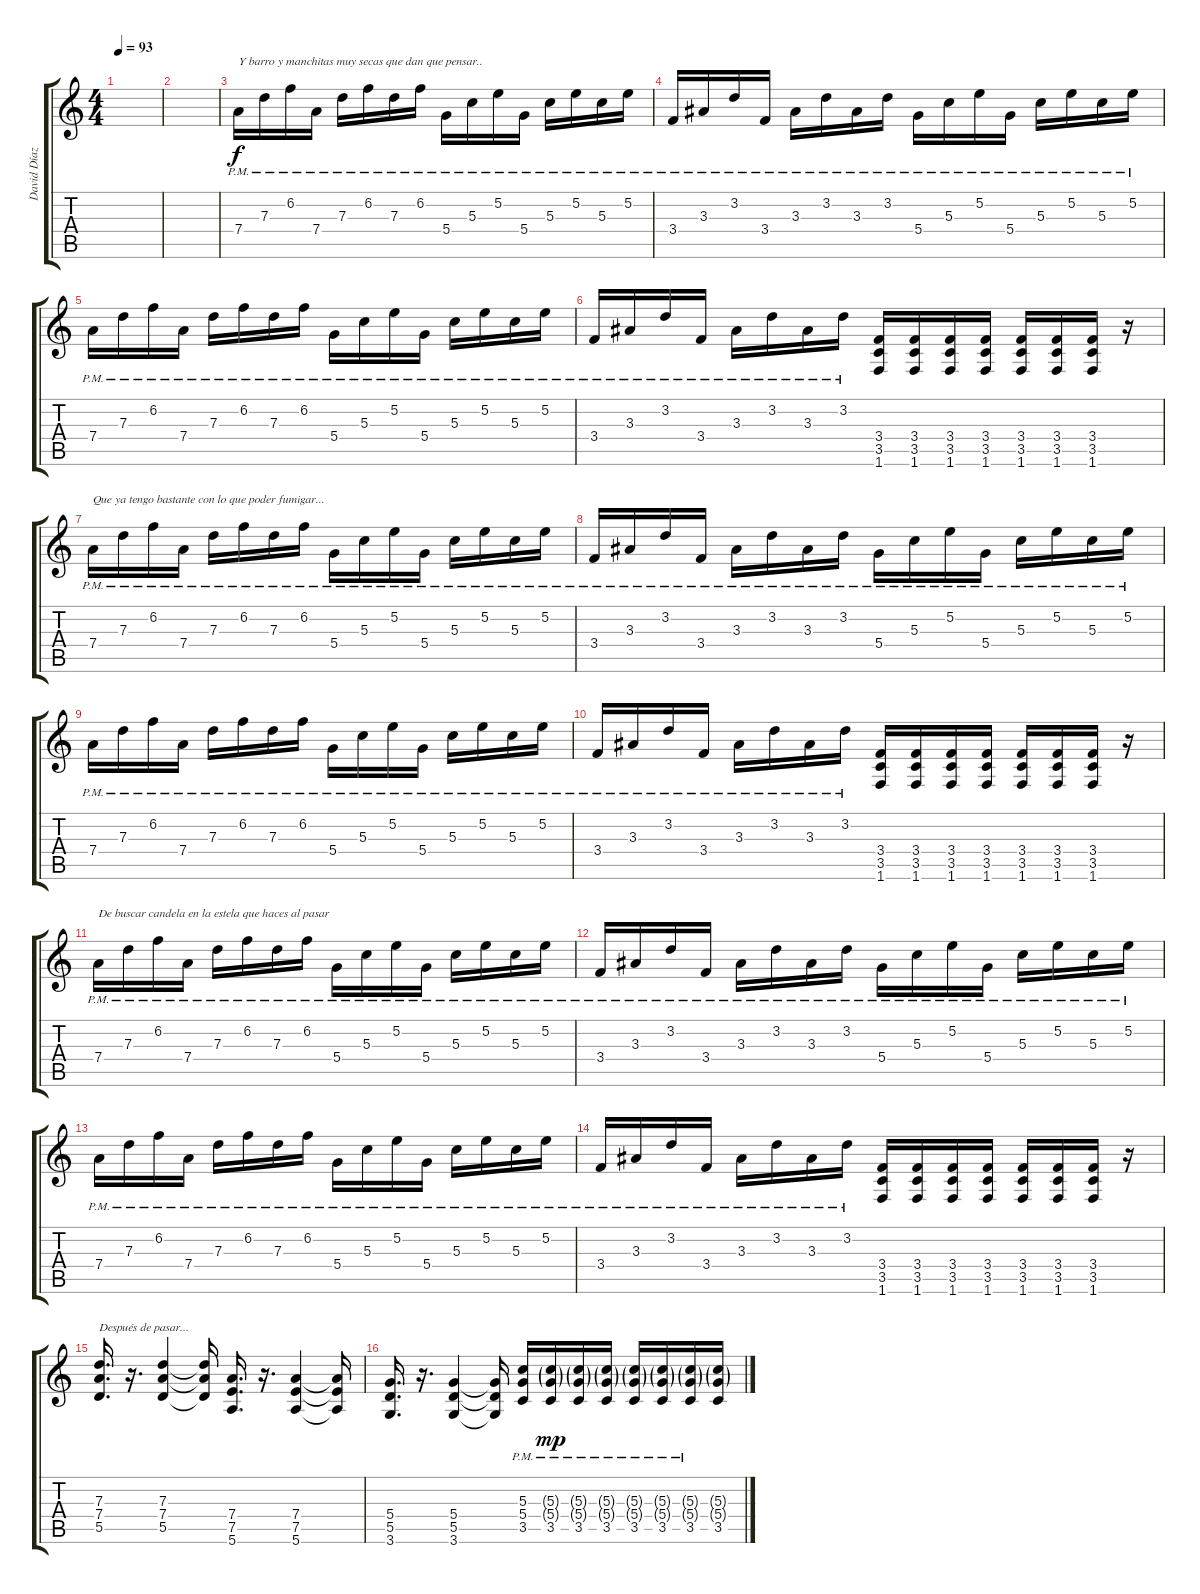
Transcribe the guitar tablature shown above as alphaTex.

\track ("David Díaz \"Kolibrí\"" "David Díaz") {instrument distortionguitar}
\staff {score tabs}
\tuning (E4 B3 G3 D3 A2 E2) {hide}
\ts (4 4)
\tempo 93
\clef g2
\ks c
|
|
7.4{pm}.16{txt "Y barro y manchitas muy secas que dan que pensar.." dy f} 7.3{pm}.16 6.2{pm}.16 7.4{pm}.16 7.3{pm}.16 6.2{pm}.16 7.3{pm}.16 6.2{pm}.16 5.4{pm}.16 5.3{pm}.16 5.2{pm}.16 5.4{pm}.16 5.3{pm}.16 5.2{pm}.16 5.3{pm}.16 5.2{pm}.16 |
3.4{pm}.16 3.3{pm}.16 3.2{pm}.16 3.4{pm}.16 3.3{pm}.16 3.2{pm}.16 3.3{pm}.16 3.2{pm}.16 5.4{pm}.16 5.3{pm}.16 5.2{pm}.16 5.4{pm}.16 5.3{pm}.16 5.2{pm}.16 5.3{pm}.16 5.2{pm}.16 |
7.4{pm}.16 7.3{pm}.16 6.2{pm}.16 7.4{pm}.16 7.3{pm}.16 6.2{pm}.16 7.3{pm}.16 6.2{pm}.16 5.4{pm}.16 5.3{pm}.16 5.2{pm}.16 5.4{pm}.16 5.3{pm}.16 5.2{pm}.16 5.3{pm}.16 5.2{pm}.16 |
3.4{pm}.16 3.3{pm}.16 3.2{pm}.16 3.4{pm}.16 3.3{pm}.16 3.2{pm}.16 3.3{pm}.16 3.2{pm}.16 (3.4 3.5 1.6).16 (3.4 3.5 1.6).16 (3.4 3.5 1.6).16 (3.4 3.5 1.6).16 (3.4 3.5 1.6).16 (3.4 3.5 1.6).16 (3.4 3.5 1.6).16 r.16 |
7.4{pm}.16{txt "Que ya tengo bastante con lo que poder fumigar..."} 7.3{pm}.16 6.2{pm}.16 7.4{pm}.16 7.3{pm}.16 6.2{pm}.16 7.3{pm}.16 6.2{pm}.16 5.4{pm}.16 5.3{pm}.16 5.2{pm}.16 5.4{pm}.16 5.3{pm}.16 5.2{pm}.16 5.3{pm}.16 5.2{pm}.16 |
3.4{pm}.16 3.3{pm}.16 3.2{pm}.16 3.4{pm}.16 3.3{pm}.16 3.2{pm}.16 3.3{pm}.16 3.2{pm}.16 5.4{pm}.16 5.3{pm}.16 5.2{pm}.16 5.4{pm}.16 5.3{pm}.16 5.2{pm}.16 5.3{pm}.16 5.2{pm}.16 |
7.4{pm}.16 7.3{pm}.16 6.2{pm}.16 7.4{pm}.16 7.3{pm}.16 6.2{pm}.16 7.3{pm}.16 6.2{pm}.16 5.4{pm}.16 5.3{pm}.16 5.2{pm}.16 5.4{pm}.16 5.3{pm}.16 5.2{pm}.16 5.3{pm}.16 5.2{pm}.16 |
3.4{pm}.16 3.3{pm}.16 3.2{pm}.16 3.4{pm}.16 3.3{pm}.16 3.2{pm}.16 3.3{pm}.16 3.2{pm}.16 (3.4 3.5 1.6).16 (3.4 3.5 1.6).16 (3.4 3.5 1.6).16 (3.4 3.5 1.6).16 (3.4 3.5 1.6).16 (3.4 3.5 1.6).16 (3.4 3.5 1.6).16 r.16 |
7.4{pm}.16{txt "De buscar candela en la estela que haces al pasar"} 7.3{pm}.16 6.2{pm}.16 7.4{pm}.16 7.3{pm}.16 6.2{pm}.16 7.3{pm}.16 6.2{pm}.16 5.4{pm}.16 5.3{pm}.16 5.2{pm}.16 5.4{pm}.16 5.3{pm}.16 5.2{pm}.16 5.3{pm}.16 5.2{pm}.16 |
3.4{pm}.16 3.3{pm}.16 3.2{pm}.16 3.4{pm}.16 3.3{pm}.16 3.2{pm}.16 3.3{pm}.16 3.2{pm}.16 5.4{pm}.16 5.3{pm}.16 5.2{pm}.16 5.4{pm}.16 5.3{pm}.16 5.2{pm}.16 5.3{pm}.16 5.2{pm}.16 |
7.4{pm}.16 7.3{pm}.16 6.2{pm}.16 7.4{pm}.16 7.3{pm}.16 6.2{pm}.16 7.3{pm}.16 6.2{pm}.16 5.4{pm}.16 5.3{pm}.16 5.2{pm}.16 5.4{pm}.16 5.3{pm}.16 5.2{pm}.16 5.3{pm}.16 5.2{pm}.16 |
3.4{pm}.16 3.3{pm}.16 3.2{pm}.16 3.4{pm}.16 3.3{pm}.16 3.2{pm}.16 3.3{pm}.16 3.2{pm}.16 (3.4 3.5 1.6).16 (3.4 3.5 1.6).16 (3.4 3.5 1.6).16 (3.4 3.5 1.6).16 (3.4 3.5 1.6).16 (3.4 3.5 1.6).16 (3.4 3.5 1.6).16 r.16 |
(7.3 7.4 5.5).16{d txt "Después de pasar..."} r.16{d} (7.3 7.4 5.5).4 (7.3{t} 7.4{t} 5.5{t}).16 (7.4 7.5 5.6).16{d} r.16{d} (7.4 7.5 5.6).4 (7.4{t} 7.5{t} 5.6{t}).16 |
(5.4 5.5 3.6).16{d} r.16{d} (5.4 5.5 3.6).4 (5.4{t} 5.5{t} 3.6{t}).16 (5.3{pm} 5.4{pm} 3.5{pm}).16 (5.3{g pm} 5.4{g pm} 3.5{pm}).16{dy mp} (5.3{g pm} 5.4{g pm} 3.5{pm}).16 (5.3{g pm} 5.4{g pm} 3.5{pm}).16 (5.3{g pm} 5.4{g pm} 3.5{pm}).16 (5.3{g pm} 5.4{g pm} 3.5{pm}).16 (5.3{g pm} 5.4{g pm} 3.5{pm}).16 (5.3{g} 5.4{g} 3.5).16
